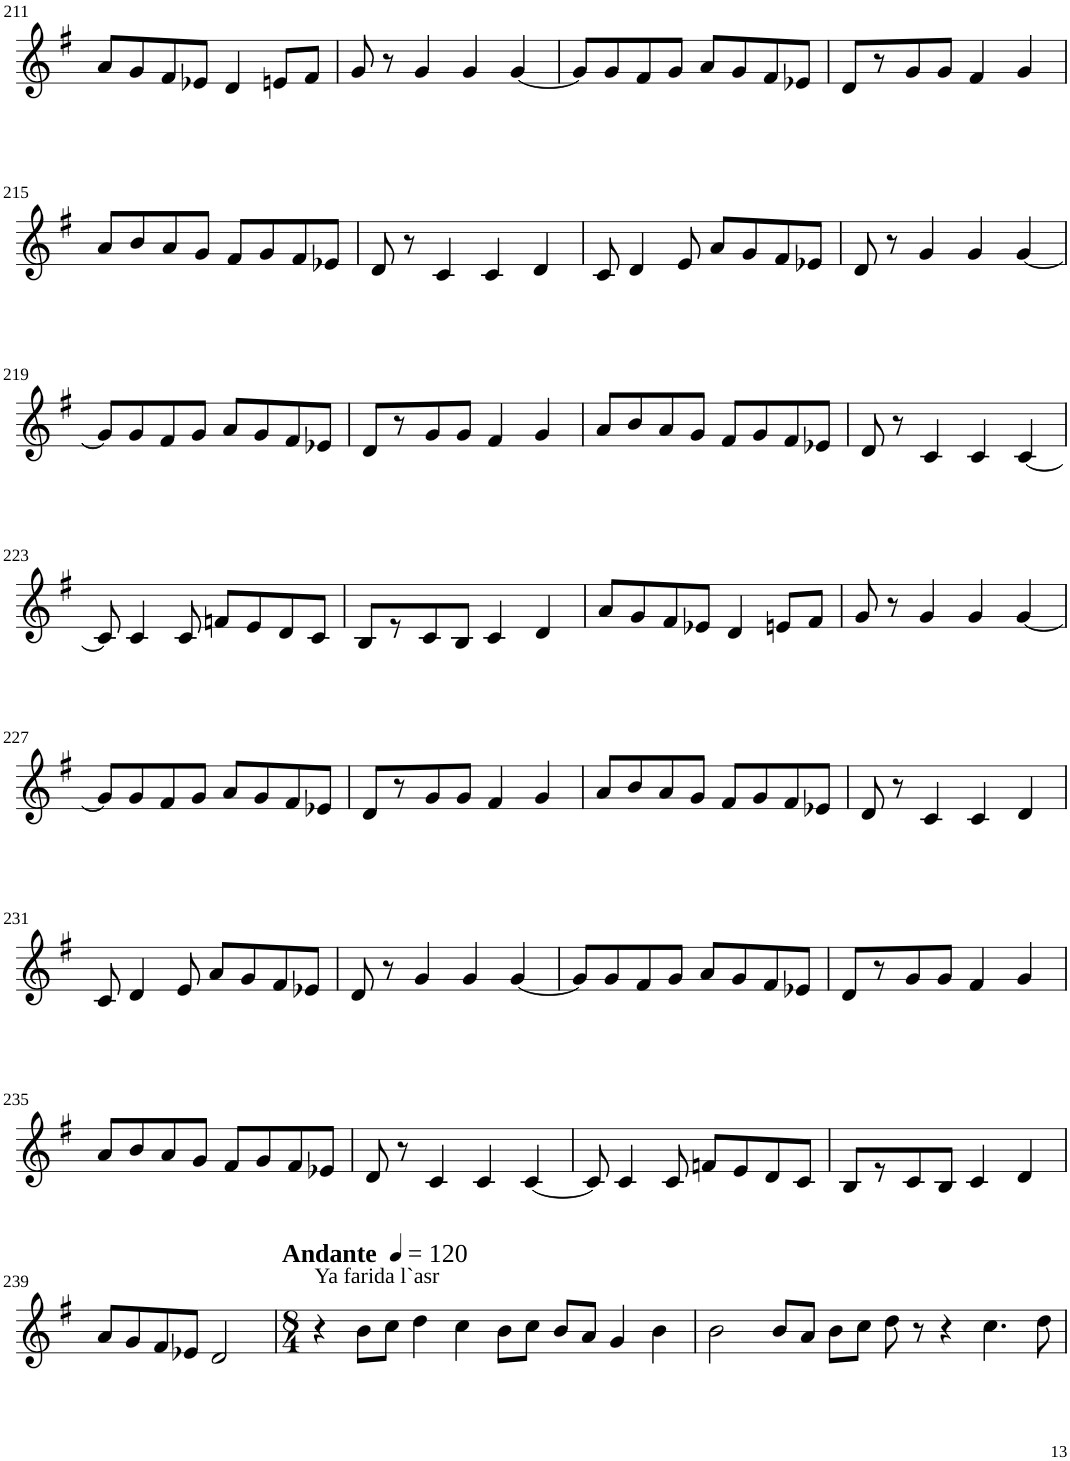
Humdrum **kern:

**kern
*part1
*staff1
*I"Violin
!!LO:PB:g=z
*clefG2
*k[f#]
*G:
*M4/4
=211
8a/L
8g/
8f#/
8e-X/J
4d/
8en/L
8f#/J
=212
8g/
8r
4g/
4g/
[4g/
=213
8g/L]
8g/
8f#/
8g/J
8a/L
8g/
8f#/
8e-X/J
=214
8d/L
8r
8g/
8g/J
4f#/
4g/
!!LO:LB:g=z
=215
8a/L
8b/
8a/
8g/J
8f#/L
8g/
8f#/
8e-X/J
=216
8d/
8r
4c/
4c/
4d/
=217
8c/
4d/
8e/
8a/L
8g/
8f#/
8e-X/J
=218
8d/
8r
4g/
4g/
[4g/
!!LO:LB:g=z
=219
8g/L]
8g/
8f#/
8g/J
8a/L
8g/
8f#/
8e-X/J
=220
8d/L
8r
8g/
8g/J
4f#/
4g/
=221
8a/L
8b/
8a/
8g/J
8f#/L
8g/
8f#/
8e-X/J
=222
8d/
8r
4c/
4c/
[4c/
!!LO:LB:g=z
=223
8c/]
4c/
8c/
8fn/L
8e/
8d/
8c/J
=224
8B/L
8r
8c/
8B/J
4c/
4d/
=225
8a/L
8g/
8f#/
8e-X/J
4d/
8en/L
8f#/J
=226
8g/
8r
4g/
4g/
[4g/
!!LO:LB:g=z
=227
8g/L]
8g/
8f#/
8g/J
8a/L
8g/
8f#/
8e-X/J
=228
8d/L
8r
8g/
8g/J
4f#/
4g/
=229
8a/L
8b/
8a/
8g/J
8f#/L
8g/
8f#/
8e-X/J
=230
8d/
8r
4c/
4c/
4d/
!!LO:LB:g=z
=231
8c/
4d/
8e/
8a/L
8g/
8f#/
8e-X/J
=232
8d/
8r
4g/
4g/
[4g/
=233
8g/L]
8g/
8f#/
8g/J
8a/L
8g/
8f#/
8e-X/J
=234
8d/L
8r
8g/
8g/J
4f#/
4g/
!!LO:LB:g=z
=235
8a/L
8b/
8a/
8g/J
8f#/L
8g/
8f#/
8e-X/J
=236
8d/
8r
4c/
4c/
[4c/
=237
8c/]
4c/
8c/
8fn/L
8e/
8d/
8c/J
=238
8B/L
8r
8c/
8B/J
4c/
4d/
!!LO:LB:g=z
=239
8a/L
8g/
8f#/
8e-X/J
2d/
=240
*M8/4
*MM120
!LO:TX:a:B:t=Andante
!LO:TX:a:t=Ya farida l`asr
4r
8b\L
8cc\J
4dd\
4cc\
8b\L
8cc\J
8b/L
8a/J
4g/
4b\
=241
2b\
8b/L
8a/J
8b\L
8cc\J
8dd\
8r
4r
4.cc\
8dd\
=
*-
